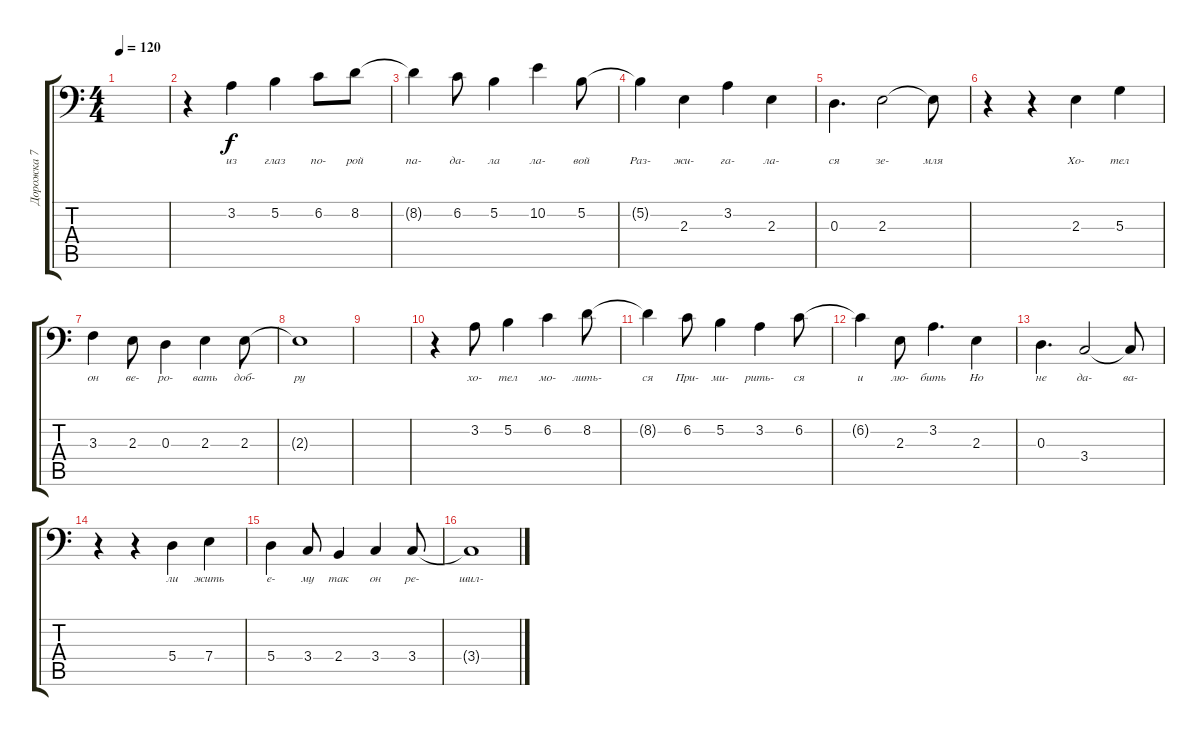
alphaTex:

\track ("Дорожка 7" "Дорожка 7") {instrument altosax}
\staff {score tabs}
\tuning (B3 Gb3 D3 A2 E2 A1) {hide}
\ts (4 4)
\tempo 120
\clef f4
\ks c
|
r.4 3.2.4{lyrics (0 "из") lyrics (1 "") lyrics (2 "") lyrics (3 "") lyrics (4 "")} 5.2.4{lyrics (0 "глаз") lyrics (1 "") lyrics (2 "") lyrics (3 "") lyrics (4 "")} 6.2.8{lyrics (0 "по-") lyrics (1 "") lyrics (2 "") lyrics (3 "") lyrics (4 "")} 8.2.8{lyrics (0 "рой") lyrics (1 "") lyrics (2 "") lyrics (3 "") lyrics (4 "")} |
8.2{t}.4{lyrics (0 "па-") lyrics (1 "") lyrics (2 "") lyrics (3 "") lyrics (4 "")} 6.2.8{lyrics (0 "да-") lyrics (1 "") lyrics (2 "") lyrics (3 "") lyrics (4 "")} 5.2.4{lyrics (0 "ла") lyrics (1 "") lyrics (2 "") lyrics (3 "") lyrics (4 "")} 10.2.4{lyrics (0 "ла-") lyrics (1 "") lyrics (2 "") lyrics (3 "") lyrics (4 "")} 5.2.8{lyrics (0 "вой") lyrics (1 "") lyrics (2 "") lyrics (3 "") lyrics (4 "")} |
5.2{t}.4{lyrics (0 "Раз-") lyrics (1 "") lyrics (2 "") lyrics (3 "") lyrics (4 "")} 2.3.4{lyrics (0 "жи-") lyrics (1 "") lyrics (2 "") lyrics (3 "") lyrics (4 "")} 3.2.4{lyrics (0 "га-") lyrics (1 "") lyrics (2 "") lyrics (3 "") lyrics (4 "")} 2.3.4{lyrics (0 "ла-") lyrics (1 "") lyrics (2 "") lyrics (3 "") lyrics (4 "")} |
0.3.4{d lyrics (0 "ся") lyrics (1 "") lyrics (2 "") lyrics (3 "") lyrics (4 "")} 2.3.2{lyrics (0 "зе-") lyrics (1 "") lyrics (2 "") lyrics (3 "") lyrics (4 "")} 2.3{t}.8{lyrics (0 "мля") lyrics (1 "") lyrics (2 "") lyrics (3 "") lyrics (4 "")} |
r.4 r.4 2.3.4{lyrics (0 "Хо-") lyrics (1 "") lyrics (2 "") lyrics (3 "") lyrics (4 "")} 5.3.4{lyrics (0 "тел") lyrics (1 "") lyrics (2 "") lyrics (3 "") lyrics (4 "")} |
3.3.4{lyrics (0 "он") lyrics (1 "") lyrics (2 "") lyrics (3 "") lyrics (4 "")} 2.3.8{lyrics (0 "ве-") lyrics (1 "") lyrics (2 "") lyrics (3 "") lyrics (4 "")} 0.3.4{lyrics (0 "ро-") lyrics (1 "") lyrics (2 "") lyrics (3 "") lyrics (4 "")} 2.3.4{lyrics (0 "вать") lyrics (1 "") lyrics (2 "") lyrics (3 "") lyrics (4 "")} 2.3.8{lyrics (0 "доб-") lyrics (1 "") lyrics (2 "") lyrics (3 "") lyrics (4 "")} |
2.3{t}.1{lyrics (0 "ру") lyrics (1 "") lyrics (2 "") lyrics (3 "") lyrics (4 "")} |
|
r.4 3.2.8{lyrics (0 "хо-") lyrics (1 "") lyrics (2 "") lyrics (3 "") lyrics (4 "")} 5.2.4{lyrics (0 "тел") lyrics (1 "") lyrics (2 "") lyrics (3 "") lyrics (4 "")} 6.2.4{lyrics (0 "мо-") lyrics (1 "") lyrics (2 "") lyrics (3 "") lyrics (4 "")} 8.2.8{lyrics (0 "лить-") lyrics (1 "") lyrics (2 "") lyrics (3 "") lyrics (4 "")} |
8.2{t}.4{lyrics (0 "ся") lyrics (1 "") lyrics (2 "") lyrics (3 "") lyrics (4 "")} 6.2.8{lyrics (0 "При-") lyrics (1 "") lyrics (2 "") lyrics (3 "") lyrics (4 "")} 5.2.4{lyrics (0 "ми-") lyrics (1 "") lyrics (2 "") lyrics (3 "") lyrics (4 "")} 3.2.4{lyrics (0 "рить-") lyrics (1 "") lyrics (2 "") lyrics (3 "") lyrics (4 "")} 6.2.8{lyrics (0 "ся") lyrics (1 "") lyrics (2 "") lyrics (3 "") lyrics (4 "")} |
6.2{t}.4{lyrics (0 "и") lyrics (1 "") lyrics (2 "") lyrics (3 "") lyrics (4 "")} 2.3.8{lyrics (0 "лю-") lyrics (1 "") lyrics (2 "") lyrics (3 "") lyrics (4 "")} 3.2.4{d lyrics (0 "бить") lyrics (1 "") lyrics (2 "") lyrics (3 "") lyrics (4 "")} 2.3.4{lyrics (0 "Но") lyrics (1 "") lyrics (2 "") lyrics (3 "") lyrics (4 "")} |
0.3.4{d lyrics (0 "не") lyrics (1 "") lyrics (2 "") lyrics (3 "") lyrics (4 "")} 3.4.2{lyrics (0 "да-") lyrics (1 "") lyrics (2 "") lyrics (3 "") lyrics (4 "")} 3.4{t}.8{lyrics (0 "ва-") lyrics (1 "") lyrics (2 "") lyrics (3 "") lyrics (4 "")} |
r.4 r.4 5.4.4{lyrics (0 "ли") lyrics (1 "") lyrics (2 "") lyrics (3 "") lyrics (4 "")} 7.4.4{lyrics (0 "жить") lyrics (1 "") lyrics (2 "") lyrics (3 "") lyrics (4 "")} |
5.4.4{lyrics (0 "е-") lyrics (1 "") lyrics (2 "") lyrics (3 "") lyrics (4 "")} 3.4.8{lyrics (0 "му") lyrics (1 "") lyrics (2 "") lyrics (3 "") lyrics (4 "")} 2.4.4{lyrics (0 "так") lyrics (1 "") lyrics (2 "") lyrics (3 "") lyrics (4 "")} 3.4.4{lyrics (0 "он") lyrics (1 "") lyrics (2 "") lyrics (3 "") lyrics (4 "")} 3.4.8{lyrics (0 "ре-") lyrics (1 "") lyrics (2 "") lyrics (3 "") lyrics (4 "")} |
3.4{t}.1{lyrics (0 "шил-") lyrics (1 "") lyrics (2 "") lyrics (3 "") lyrics (4 "")}
